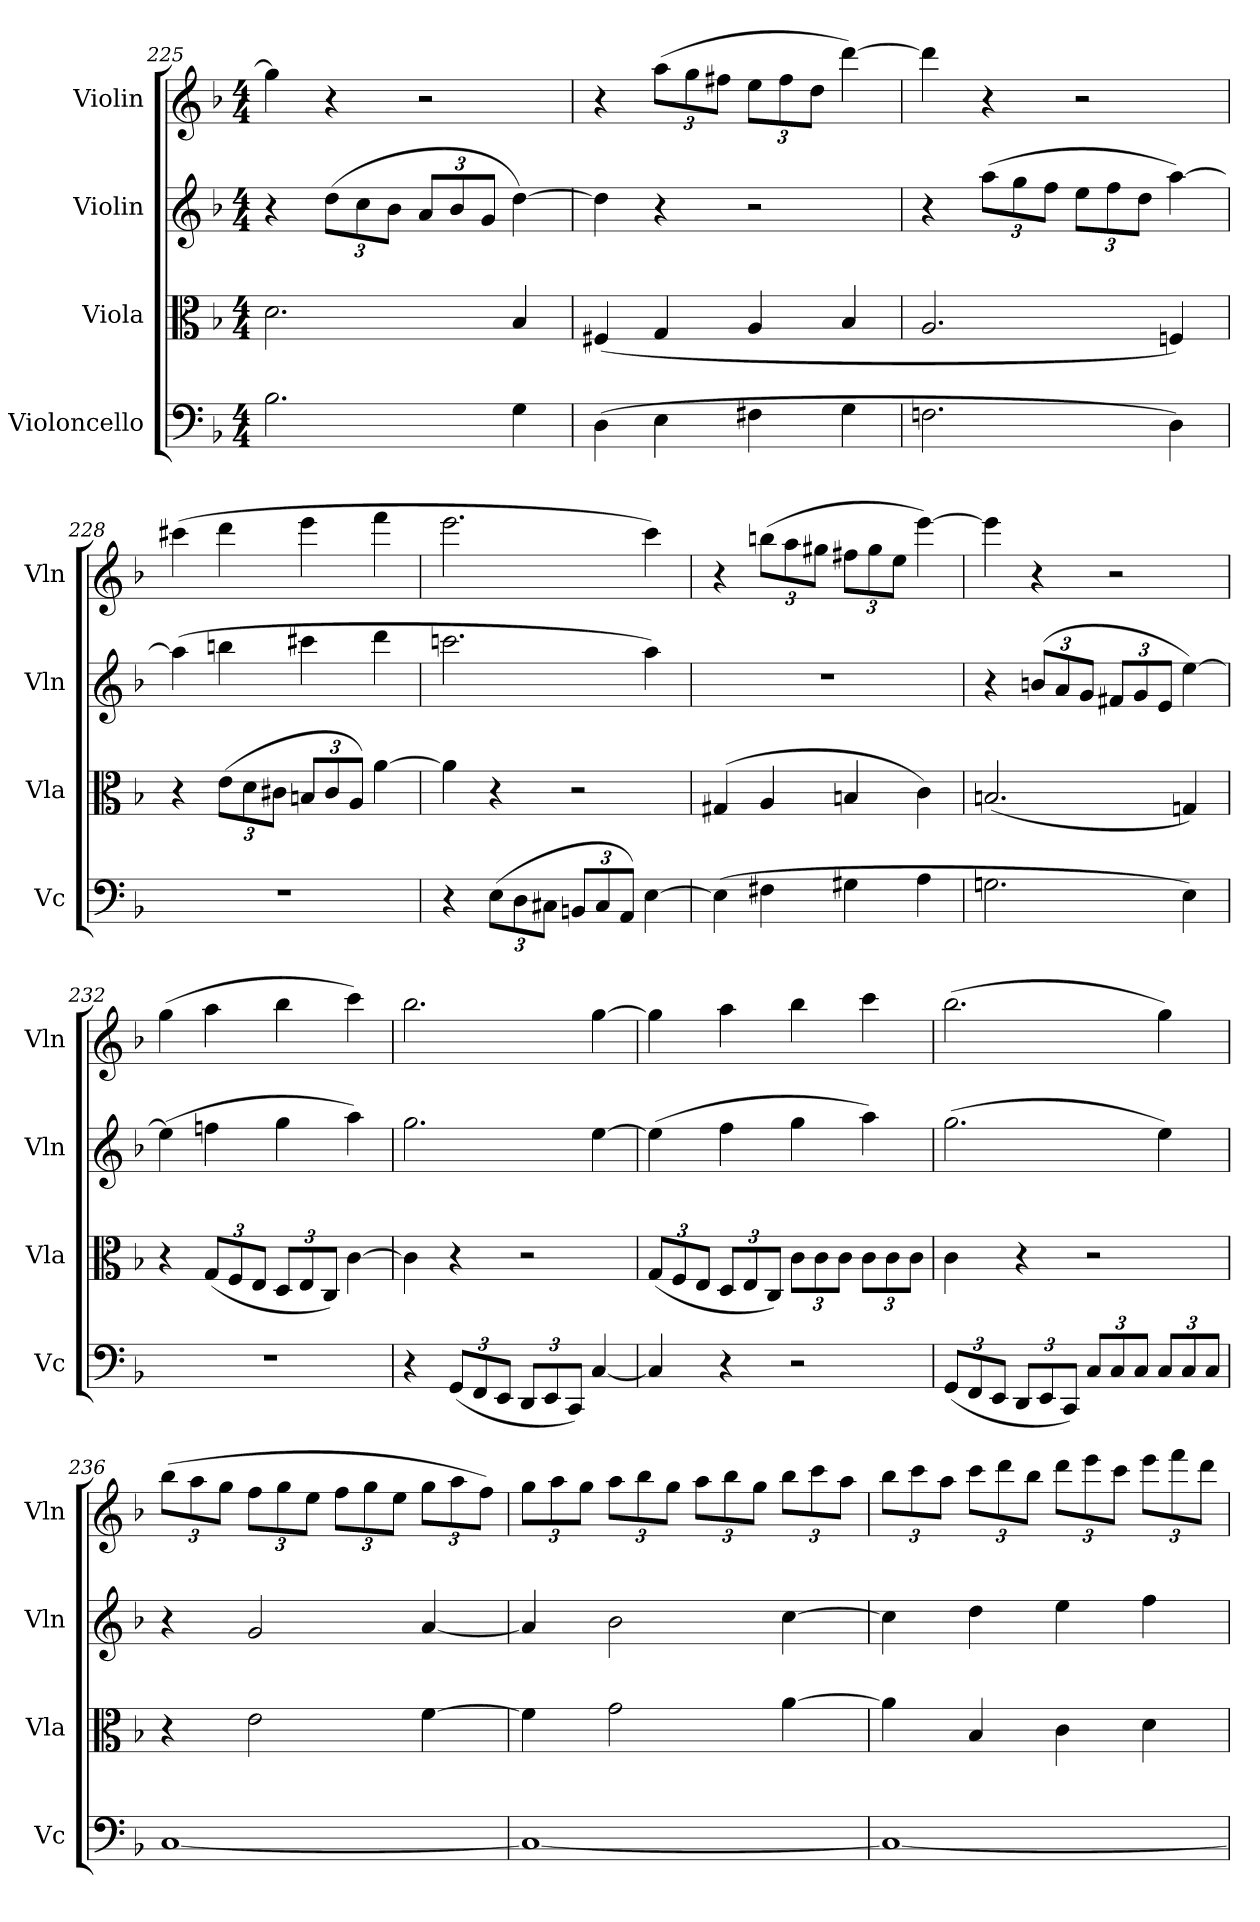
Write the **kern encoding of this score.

**kern	**kern	**kern	**kern
*part4	*part3	*part2	*part1
*staff4	*staff3	*staff2	*staff1
*I"Violoncello	*I"Viola	*I"Violin	*I"Violin
*I'Vc	*I'Vla	*I'Vln	*I'Vln
*clefF4	*clefC3	*clefG2	*clefG2
*k[b-]	*k[b-]	*k[b-]	*k[b-]
*M4/4	*M4/4	*M4/4	*M4/4
=225	=225	=225	=225
2.B-\	2.d\	4r	4gg\]
.	.	(12dd\L	4r
.	.	12cc\	.
.	.	12b-\J	.
.	.	12a/L	2r
.	.	12b-/	.
.	.	12g/J	.
4G\	4B-/	[4dd\)	.
=226	=226	=226	=226
(4D\	(4F#X/	4dd\]	4r
4E\	4G/	4r	(12aa\L
.	.	.	12gg\
.	.	.	12ff#X\J
4F#X\	4A/	2r	12ee\L
.	.	.	12ff#\
.	.	.	12dd\J
4G\	4B-/	.	[4ddd\)
=227	=227	=227	=227
2.Fn\	2.A/	4r	4ddd\]
.	.	(12aa\L	4r
.	.	12gg\	.
.	.	12ff\J	.
.	.	12ee\L	2r
.	.	12ff\	.
.	.	12dd\J	.
4D\)	4Fn/)	[4aa\)	.
=228	=228	=228	=228
1r	4r	(4aa\]	(4ccc#X\
.	(12e\L	4bbn\	4ddd\
.	12d\	.	.
.	12c#X\J	.	.
.	12Bn/L	4ccc#X\	4eee\
.	12c#/	.	.
.	12A/J)	.	.
.	[4a\	4ddd\	4fff\
=229	=229	=229	=229
4r	4a\]	2.cccn\	2.eee\
(12E\L	4r	.	.
12D\	.	.	.
12C#X\J	.	.	.
12BBn/L	2r	.	.
12C#/	.	.	.
12AA/J)	.	.	.
[4E\	.	4aa\)	4ccc\)
=230	=230	=230	=230
(4E\]	(4G#X/	1r	4r
4F#X\	4A/	.	(12bbn\L
.	.	.	12aa\
.	.	.	12gg#X\J
4G#X\	4Bn/	.	12ff#X\L
.	.	.	12gg#\
.	.	.	12ee\J
4A\	4c\)	.	[4eee\)
=231	=231	=231	=231
2.Gn\	(2.Bn/	4r	4eee\]
.	.	(12bn/L	4r
.	.	12a/	.
.	.	12g/J	.
.	.	12f#X/L	2r
.	.	12g/	.
.	.	12e/J	.
4E\)	4Gn/)	[4ee\)	.
=232	=232	=232	=232
1r	4r	(4ee\]	(4gg\
.	(12G/L	4ffn\	4aa\
.	12F/	.	.
.	12E/J	.	.
.	12D/L	4gg\	4bb-\
.	12E/	.	.
.	12C/J)	.	.
.	[4c\	4aa\)	4ccc\)
=233	=233	=233	=233
4r	4c\]	2.gg\	2.bb-\
(12GG/L	4r	.	.
12FF/	.	.	.
12EE/J	.	.	.
12DD/L	2r	.	.
12EE/	.	.	.
12CC/J)	.	.	.
[4C/	.	[4ee\	[4gg\
=234	=234	=234	=234
4C/]	(12G/L	(4ee\]	4gg\]
.	12F/	.	.
.	12E/J	.	.
4r	12D/L	4ff\	4aa\
.	12E/	.	.
.	12C/J)	.	.
2r	12c\L	4gg\	4bb-\
.	12c\	.	.
.	12c\J	.	.
.	12c\L	4aa\)	4ccc\
.	12c\	.	.
.	12c\J	.	.
=235	=235	=235	=235
(12GG/L	4c\	(2.gg\	(2.bb-\
12FF/	.	.	.
12EE/J	.	.	.
12DD/L	4r	.	.
12EE/	.	.	.
12CC/J)	.	.	.
12C/L	2r	.	.
12C/	.	.	.
12C/J	.	.	.
12C/L	.	4ee\)	4gg\)
12C/	.	.	.
12C/J	.	.	.
=236	=236	=236	=236
[1C	4r	4r	(12bb-\L
.	.	.	12aa\
.	.	.	12gg\J
.	2e\	2g/	12ff\L
.	.	.	12gg\
.	.	.	12ee\J
.	.	.	12ff\L
.	.	.	12gg\
.	.	.	12ee\J
.	[4f\	[4a/	12gg\L
.	.	.	12aa\
.	.	.	12ff\J)
=237	=237	=237	=237
1C_	4f\]	4a/]	12gg\L
.	.	.	12aa\
.	.	.	12gg\J
.	2g\	2b-\	12aa\L
.	.	.	12bb-\
.	.	.	12gg\J
.	.	.	12aa\L
.	.	.	12bb-\
.	.	.	12gg\J
.	[4a\	[4cc\	12bb-\L
.	.	.	12ccc\
.	.	.	12aa\J
=238	=238	=238	=238
1C_	4a\]	4cc\]	12bb-\L
.	.	.	12ccc\
.	.	.	12aa\J
.	4B-/	4dd\	12ccc\L
.	.	.	12ddd\
.	.	.	12bb-\J
.	4c\	4ee\	12ddd\L
.	.	.	12eee\
.	.	.	12ccc\J
.	4d\	4ff\	12eee\L
.	.	.	12fff\
.	.	.	12ddd\J
=	=	=	=
*-	*-	*-	*-
